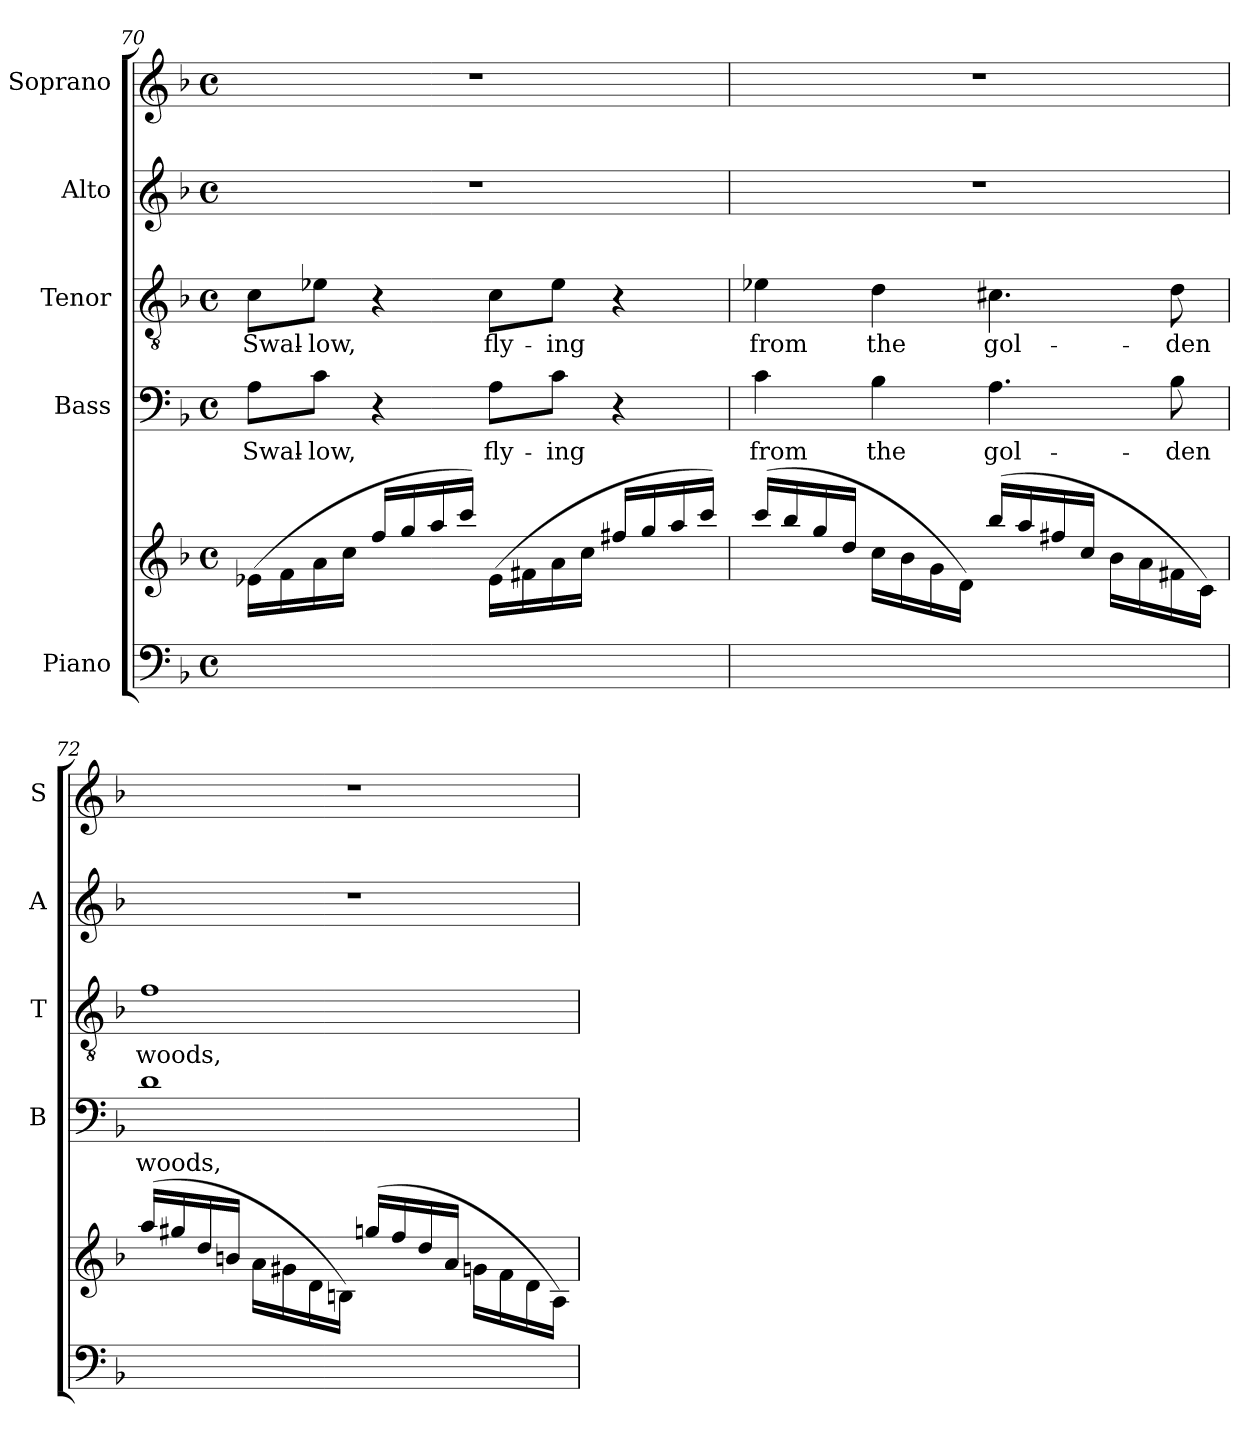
**kern	**kern	**kern	**text	**kern	**text	**kern	**kern
*part5	*part5	*part4	*part4	*part3	*part3	*part2	*part1
*staff6	*staff5	*staff4	*staff4	*staff3	*staff3	*staff2	*staff1
*I"Piano	*	*I"Bass	*	*I"Tenor	*	*I"Alto	*I"Soprano
*	*	*I'B	*	*I'T	*	*I'A	*I'S
!!LO:LB:g=z
*clefF4	*clefG2	*clefF4	*	*clefGv2	*	*clefG2	*clefG2
*k[b-]	*k[b-]	*k[b-]	*	*k[b-]	*	*k[b-]	*k[b-]
*F:	*F:	*F:	*	*F:	*	*F:	*F:
*M4/4	*M4/4	*M4/4	*	*M4/4	*	*M4/4	*M4/4
*met(c)	*met(c)	*met(c)	*	*met(c)	*	*met(c)	*met(c)
=70	=70	=70	=70	=70	=70	=70	=70
!	!	!	!LO:LY:b	!	!LO:LY:b	!	!
1ryy	(>16e-X\LL	8A\L	Swal-	8c\L	Swal-	1r	1r
.	16f\	.	.	.	.	.	.
!	!	!	!LO:LY:b	!	!LO:LY:b	!	!
.	16a\	8c\J	-low,	8e-X\J	-low,	.	.
.	16cc\JJ	.	.	.	.	.	.
.	16ff/LL	4r	.	4r	.	.	.
.	16gg/	.	.	.	.	.	.
.	16aa/	.	.	.	.	.	.
.	16ccc/JJ)	.	.	.	.	.	.
!	!	!	!LO:LY:b	!	!LO:LY:b	!	!
.	(<16e-\LL	8A\L	fly-	8c\L	fly-	.	.
.	16f#X\	.	.	.	.	.	.
!	!	!	!LO:LY:b	!	!LO:LY:b	!	!
.	16a\	8c\J	-ing	8e-\J	-ing	.	.
.	16cc\JJ	.	.	.	.	.	.
.	16ff#X/LL	4r	.	4r	.	.	.
.	16gg/	.	.	.	.	.	.
.	16aa/	.	.	.	.	.	.
.	16ccc/JJ)	.	.	.	.	.	.
=71	=71	=71	=71	=71	=71	=71	=71
!	!	!	!LO:LY:b	!	!LO:LY:b	!	!
1ryy	(<16ccc/LL	4c	from	4e-X	from	1r	1r
.	16bb-/	.	.	.	.	.	.
.	16gg/	.	.	.	.	.	.
.	16dd/JJ	.	.	.	.	.	.
!	!	!	!LO:LY:b	!	!LO:LY:b	!	!
.	16cc\LL	4B-	the	4d	the	.	.
.	16b-\	.	.	.	.	.	.
.	16g\	.	.	.	.	.	.
.	16d\JJ)	.	.	.	.	.	.
!	!	!	!LO:LY:b	!	!LO:LY:b	!	!
.	(<16bb-/LL	4.A	gol-	4.c#X	gol-	.	.
.	16aa/	.	.	.	.	.	.
.	16ff#X/	.	.	.	.	.	.
.	16cc/JJ	.	.	.	.	.	.
.	16b-\LL	.	.	.	.	.	.
.	16a\	.	.	.	.	.	.
!	!	!	!LO:LY:b	!	!LO:LY:b	!	!
.	16f#X\	8B-	-den	8d	-den	.	.
.	16c\JJ)	.	.	.	.	.	.
=72	=72	=72	=72	=72	=72	=72	=72
!	!	!	!LO:LY:b	!	!LO:LY:b	!	!
1ryy	(>16aa/LL	1d	woods,	1f	woods,	1r	1r
.	16gg#X/	.	.	.	.	.	.
.	16dd/	.	.	.	.	.	.
.	16bn/JJ	.	.	.	.	.	.
.	16a\LL	.	.	.	.	.	.
.	16g#X\	.	.	.	.	.	.
.	16d\	.	.	.	.	.	.
.	16Bn\JJ)	.	.	.	.	.	.
.	(>16ggn/LL	.	.	.	.	.	.
.	16ff/	.	.	.	.	.	.
.	16dd/	.	.	.	.	.	.
.	16aJJ	.	.	.	.	.	.
.	16gn\LL	.	.	.	.	.	.
.	16f\	.	.	.	.	.	.
.	16d\	.	.	.	.	.	.
.	16A\JJ)	.	.	.	.	.	.
=	=	=	=	=	=	=	=
*-	*-	*-	*-	*-	*-	*-	*-
